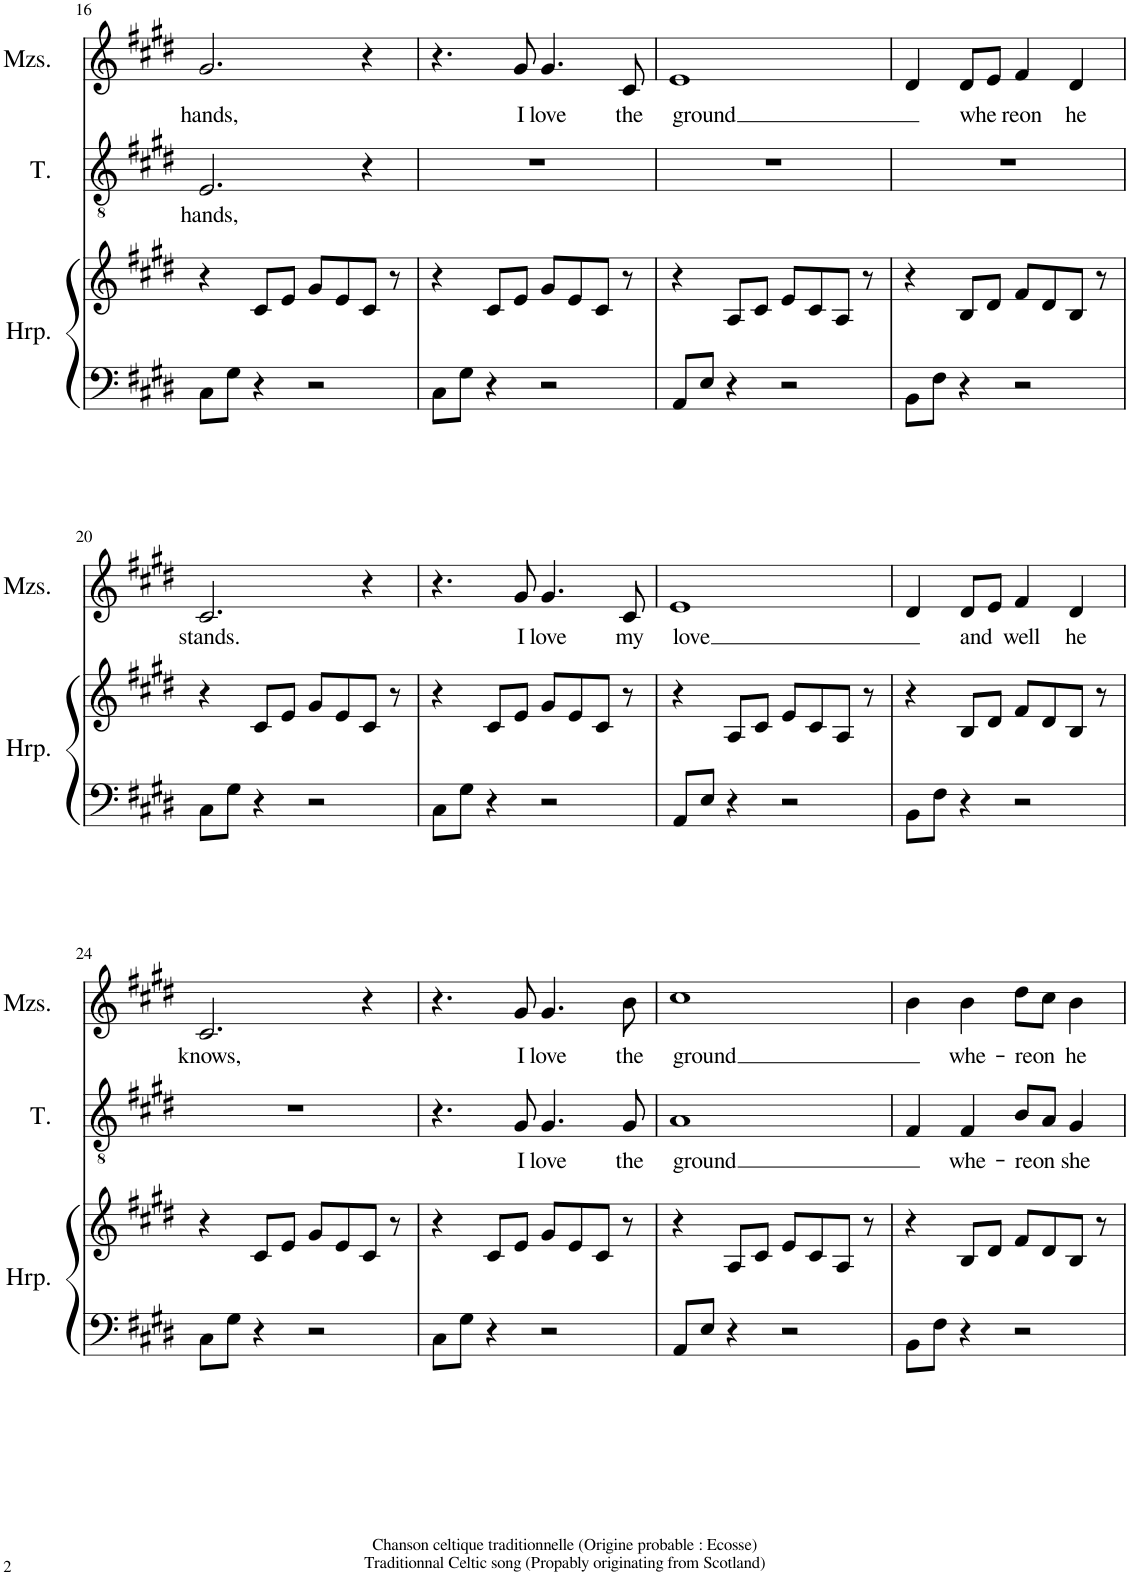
**kern	**kern	**kern	**text	**kern	**text
*part3	*part3	*part2	*part2	*part1	*part1
*staff4	*staff3	*staff2	*staff2	*staff1	*staff1
*I"Harp	*	*I"Tenor	*	*I"Mezzosoprano	*
*I'Hrp.	*	*I'T.	*	*I'Mzs.	*
!!LO:PB:g=z
*clefF4	*clefG2	*clefGv2	*	*clefG2	*
*k[f#c#g#d#]	*k[f#c#g#d#]	*k[f#c#g#d#]	*	*k[f#c#g#d#]	*
*M4/4	*M4/4	*M4/4	*	*M4/4	*
=16	=16	=16	=16	=16	=16
!	!	!	!LO:LY:b	!	!LO:LY:b
8C#\L	4r	2.E/	hands,	2.g#/	hands,
8G#\J	.	.	.	.	.
4r	8c#/L	.	.	.	.
.	8e/J	.	.	.	.
2r	8g#/L	.	.	.	.
.	8e/	.	.	.	.
.	8c#/J	4r	.	4r	.
.	8r	.	.	.	.
=17	=17	=17	=17	=17	=17
8C#\L	4r	1r	.	4.r	.
8G#\J	.	.	.	.	.
4r	8c#/L	.	.	.	.
!	!	!	!	!	!LO:LY:b
.	8e/J	.	.	8g#/	I
!	!	!	!	!	!LO:LY:b
2r	8g#/L	.	.	4.g#/	love
.	8e/	.	.	.	.
.	8c#/J	.	.	.	.
!	!	!	!	!	!LO:LY:b
.	8r	.	.	8c#/	the
=18	=18	=18	=18	=18	=18
!	!	!	!	!	!LO:LY:b
8AA/L	4r	1r	.	1e	ground
8E/J	.	.	.	.	.
4r	8A/L	.	.	.	.
.	8c#/J	.	.	.	.
2r	8e/L	.	.	.	.
.	8c#/	.	.	.	.
.	8A/J	.	.	.	.
.	8r	.	.	.	.
=19	=19	=19	=19	=19	=19
8BB\L	4r	1r	.	4d#/	.
8F#\J	.	.	.	.	.
!	!	!	!	!	!LO:LY:b
4r	8B/L	.	.	8d#/L	-whe
.	8d#/J	.	.	8e/J	.
!	!	!	!	!	!LO:LY:b
2r	8f#/L	.	.	4f#/	reon
.	8d#/	.	.	.	.
!	!	!	!	!	!LO:LY:b
.	8B/J	.	.	4d#/	he
.	8r	.	.	.	.
!!LO:LB:g=z
=20	=20	=20	=20	=20	=20
!	!	!	!	!	!LO:LY:b
8C#\L	4r	1r	.	2.c#/	stands.
8G#\J	.	.	.	.	.
4r	8c#/L	.	.	.	.
.	8e/J	.	.	.	.
2r	8g#/L	.	.	.	.
.	8e/	.	.	.	.
.	8c#/J	.	.	4r	.
.	8r	.	.	.	.
=21	=21	=21	=21	=21	=21
8C#\L	4r	1r	.	4.r	.
8G#\J	.	.	.	.	.
4r	8c#/L	.	.	.	.
!	!	!	!	!	!LO:LY:b
.	8e/J	.	.	8g#/	I
!	!	!	!	!	!LO:LY:b
2r	8g#/L	.	.	4.g#/	love
.	8e/	.	.	.	.
.	8c#/J	.	.	.	.
!	!	!	!	!	!LO:LY:b
.	8r	.	.	8c#/	my
=22	=22	=22	=22	=22	=22
!	!	!	!	!	!LO:LY:b
8AA/L	4r	1r	.	1e	love
8E/J	.	.	.	.	.
4r	8A/L	.	.	.	.
.	8c#/J	.	.	.	.
2r	8e/L	.	.	.	.
.	8c#/	.	.	.	.
.	8A/J	.	.	.	.
.	8r	.	.	.	.
=23	=23	=23	=23	=23	=23
8BB\L	4r	1r	.	4d#/	.
8F#\J	.	.	.	.	.
!	!	!	!	!	!LO:LY:b
4r	8B/L	.	.	8d#/L	and
.	8d#/J	.	.	8e/J	.
!	!	!	!	!	!LO:LY:b
2r	8f#/L	.	.	4f#/	well
.	8d#/	.	.	.	.
!	!	!	!	!	!LO:LY:b
.	8B/J	.	.	4d#/	he
.	8r	.	.	.	.
!!LO:LB:g=z
=24	=24	=24	=24	=24	=24
!	!	!	!	!	!LO:LY:b
8C#\L	4r	1r	.	2.c#/	knows,
8G#\J	.	.	.	.	.
4r	8c#/L	.	.	.	.
.	8e/J	.	.	.	.
2r	8g#/L	.	.	.	.
.	8e/	.	.	.	.
.	8c#/J	.	.	4r	.
.	8r	.	.	.	.
=25	=25	=25	=25	=25	=25
8C#\L	4r	4.r	.	4.r	.
8G#\J	.	.	.	.	.
4r	8c#/L	.	.	.	.
!	!	!	!LO:LY:b	!	!LO:LY:b
.	8e/J	8G#/	I	8g#/	I
!	!	!	!LO:LY:b	!	!LO:LY:b
2r	8g#/L	4.G#/	love	4.g#/	love
.	8e/	.	.	.	.
.	8c#/J	.	.	.	.
!	!	!	!LO:LY:b	!	!LO:LY:b
.	8r	8G#/	the	8b\	the
=26	=26	=26	=26	=26	=26
!	!	!	!LO:LY:b	!	!LO:LY:b
8AA/L	4r	1A	ground	1cc#	ground
8E/J	.	.	.	.	.
4r	8A/L	.	.	.	.
.	8c#/J	.	.	.	.
2r	8e/L	.	.	.	.
.	8c#/	.	.	.	.
.	8A/J	.	.	.	.
.	8r	.	.	.	.
=27	=27	=27	=27	=27	=27
8BB\L	4r	4F#/	.	4b\	.
8F#\J	.	.	.	.	.
!	!	!	!LO:LY:b	!	!LO:LY:b
4r	8B/L	4F#/	whe-	4b\	whe-
.	8d#/J	.	.	.	.
!	!	!	!LO:LY:b	!	!LO:LY:b
2r	8f#/L	8B/L	-reon	8dd#\L	-reon
.	8d#/	8A/J	.	8cc#\J	.
!	!	!	!LO:LY:b	!	!LO:LY:b
.	8B/J	4G#/	she	4b\	he
.	8r	.	.	.	.
=	=	=	=	=	=
*-	*-	*-	*-	*-	*-
